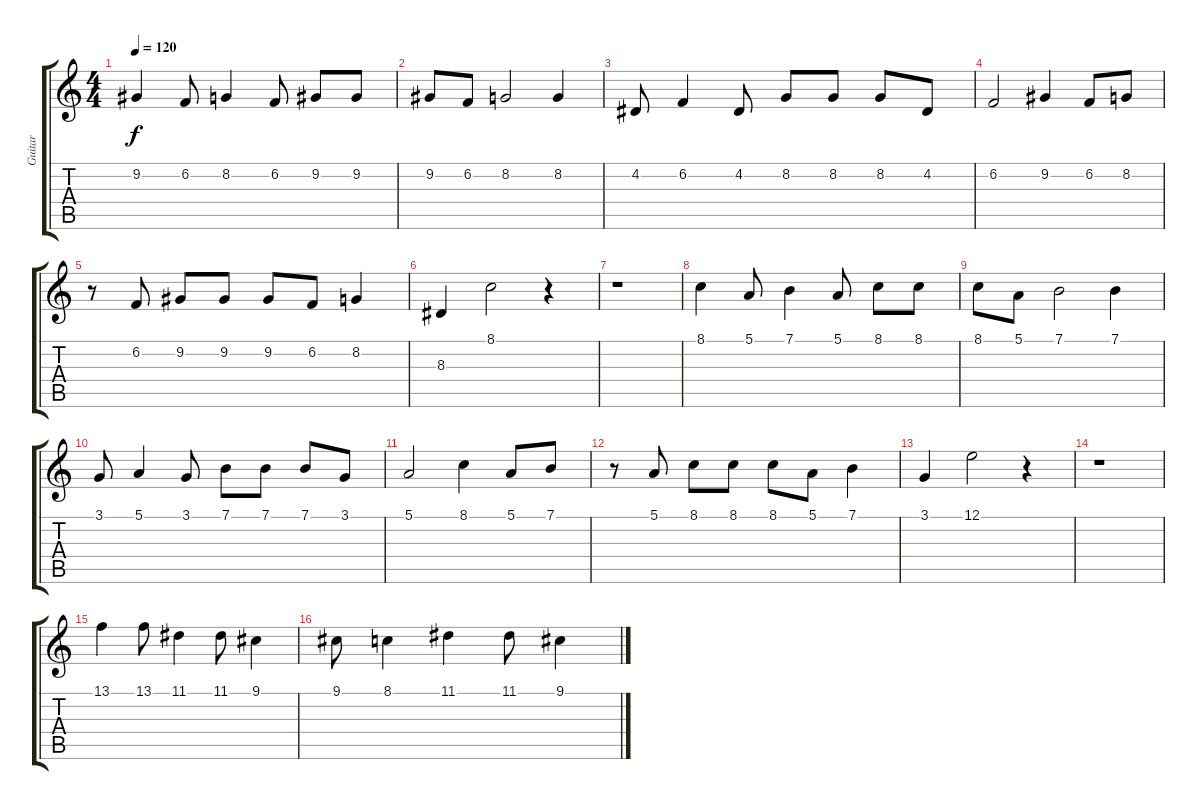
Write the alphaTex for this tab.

\track ("Guitar" "Guitar") {instrument trumpet}
\staff {score tabs}
\tuning (E4 B3 G3 D3 A2 E2) {hide}
\ts (4 4)
\tempo 120
\clef g2
\ks c
9.2.4{dy f instrument trumpet} 6.2.8 8.2.4 6.2.8 9.2.8 9.2.8 |
9.2.8 6.2.8 8.2.2 8.2.4 |
4.2.8 6.2.4 4.2.8 8.2.8 8.2.8 8.2.8 4.2.8 |
6.2.2 9.2.4 6.2.8 8.2.8 |
r.8 6.2.8 9.2.8 9.2.8 9.2.8 6.2.8 8.2.4 |
8.3.4 8.1.2 r.4 |
r.1 |
8.1.4 5.1.8 7.1.4 5.1.8 8.1.8 8.1.8 |
8.1.8 5.1.8 7.1.2 7.1.4 |
3.1.8 5.1.4 3.1.8 7.1.8 7.1.8 7.1.8 3.1.8 |
5.1.2 8.1.4 5.1.8 7.1.8 |
r.8 5.1.8 8.1.8 8.1.8 8.1.8 5.1.8 7.1.4 |
3.1.4 12.1.2 r.4 |
r.1 |
13.1.4 13.1.8 11.1.4 11.1.8 9.1.4 |
9.1.8 8.1.4 11.1.4 11.1.8 9.1.4
